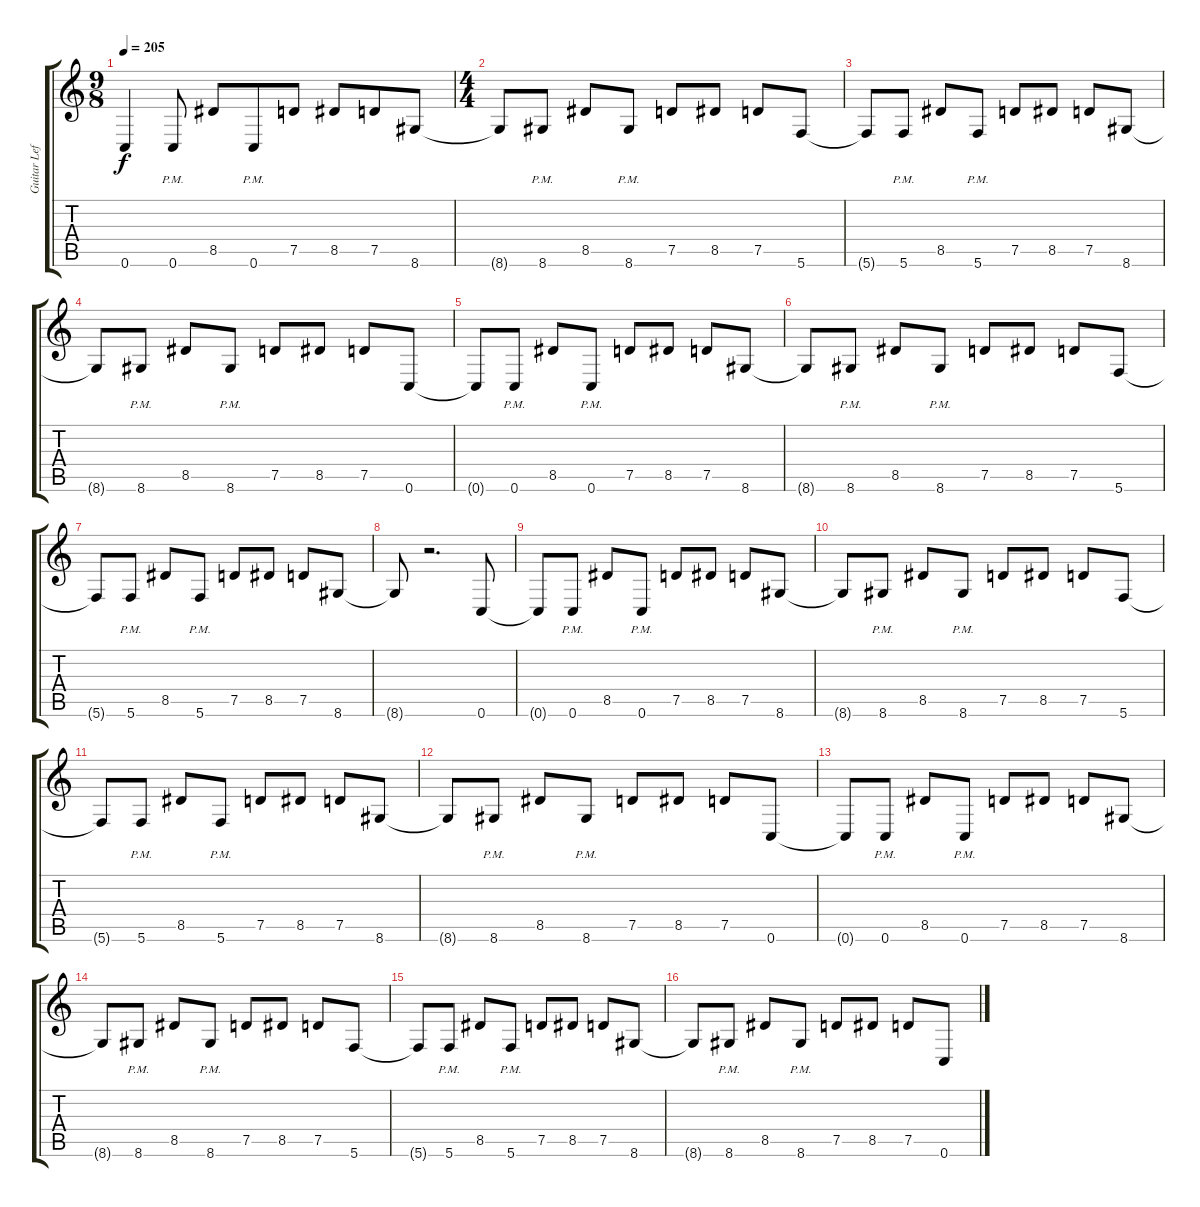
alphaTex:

\track ("Guitar Left" "Guitar Lef") {instrument distortionguitar}
\staff {score tabs}
\tuning (D4 A3 F3 C3 G2 C2) {hide}
\ts (9 8)
\tempo 205
\clef g2
\ks c
0.6.4{dy f} 0.6{pm}.8 8.5.8 0.6{pm}.8 7.5.8 8.5.8 7.5.8 8.6.8 |
\ts (4 4)
8.6{t}.8 8.6{pm}.8 8.5.8 8.6{pm}.8 7.5.8 8.5.8 7.5.8 5.6.8 |
5.6{t}.8 5.6{pm}.8 8.5.8 5.6{pm}.8 7.5.8 8.5.8 7.5.8 8.6.8 |
8.6{t}.8 8.6{pm}.8 8.5.8 8.6{pm}.8 7.5.8 8.5.8 7.5.8 0.6.8 |
0.6{t}.8 0.6{pm}.8 8.5.8 0.6{pm}.8 7.5.8 8.5.8 7.5.8 8.6.8 |
8.6{t}.8 8.6{pm}.8 8.5.8 8.6{pm}.8 7.5.8 8.5.8 7.5.8 5.6.8 |
5.6{t}.8 5.6{pm}.8 8.5.8 5.6{pm}.8 7.5.8 8.5.8 7.5.8 8.6.8 |
8.6{t}.8 r.2{d} 0.6.8 |
0.6{t}.8 0.6{pm}.8 8.5.8 0.6{pm}.8 7.5.8 8.5.8 7.5.8 8.6.8 |
8.6{t}.8 8.6{pm}.8 8.5.8 8.6{pm}.8 7.5.8 8.5.8 7.5.8 5.6.8 |
5.6{t}.8 5.6{pm}.8 8.5.8 5.6{pm}.8 7.5.8 8.5.8 7.5.8 8.6.8 |
8.6{t}.8 8.6{pm}.8 8.5.8 8.6{pm}.8 7.5.8 8.5.8 7.5.8 0.6.8 |
0.6{t}.8 0.6{pm}.8 8.5.8 0.6{pm}.8 7.5.8 8.5.8 7.5.8 8.6.8 |
8.6{t}.8 8.6{pm}.8 8.5.8 8.6{pm}.8 7.5.8 8.5.8 7.5.8 5.6.8 |
5.6{t}.8 5.6{pm}.8 8.5.8 5.6{pm}.8 7.5.8 8.5.8 7.5.8 8.6.8 |
8.6{t}.8 8.6{pm}.8 8.5.8 8.6{pm}.8 7.5.8 8.5.8 7.5.8 0.6.8
